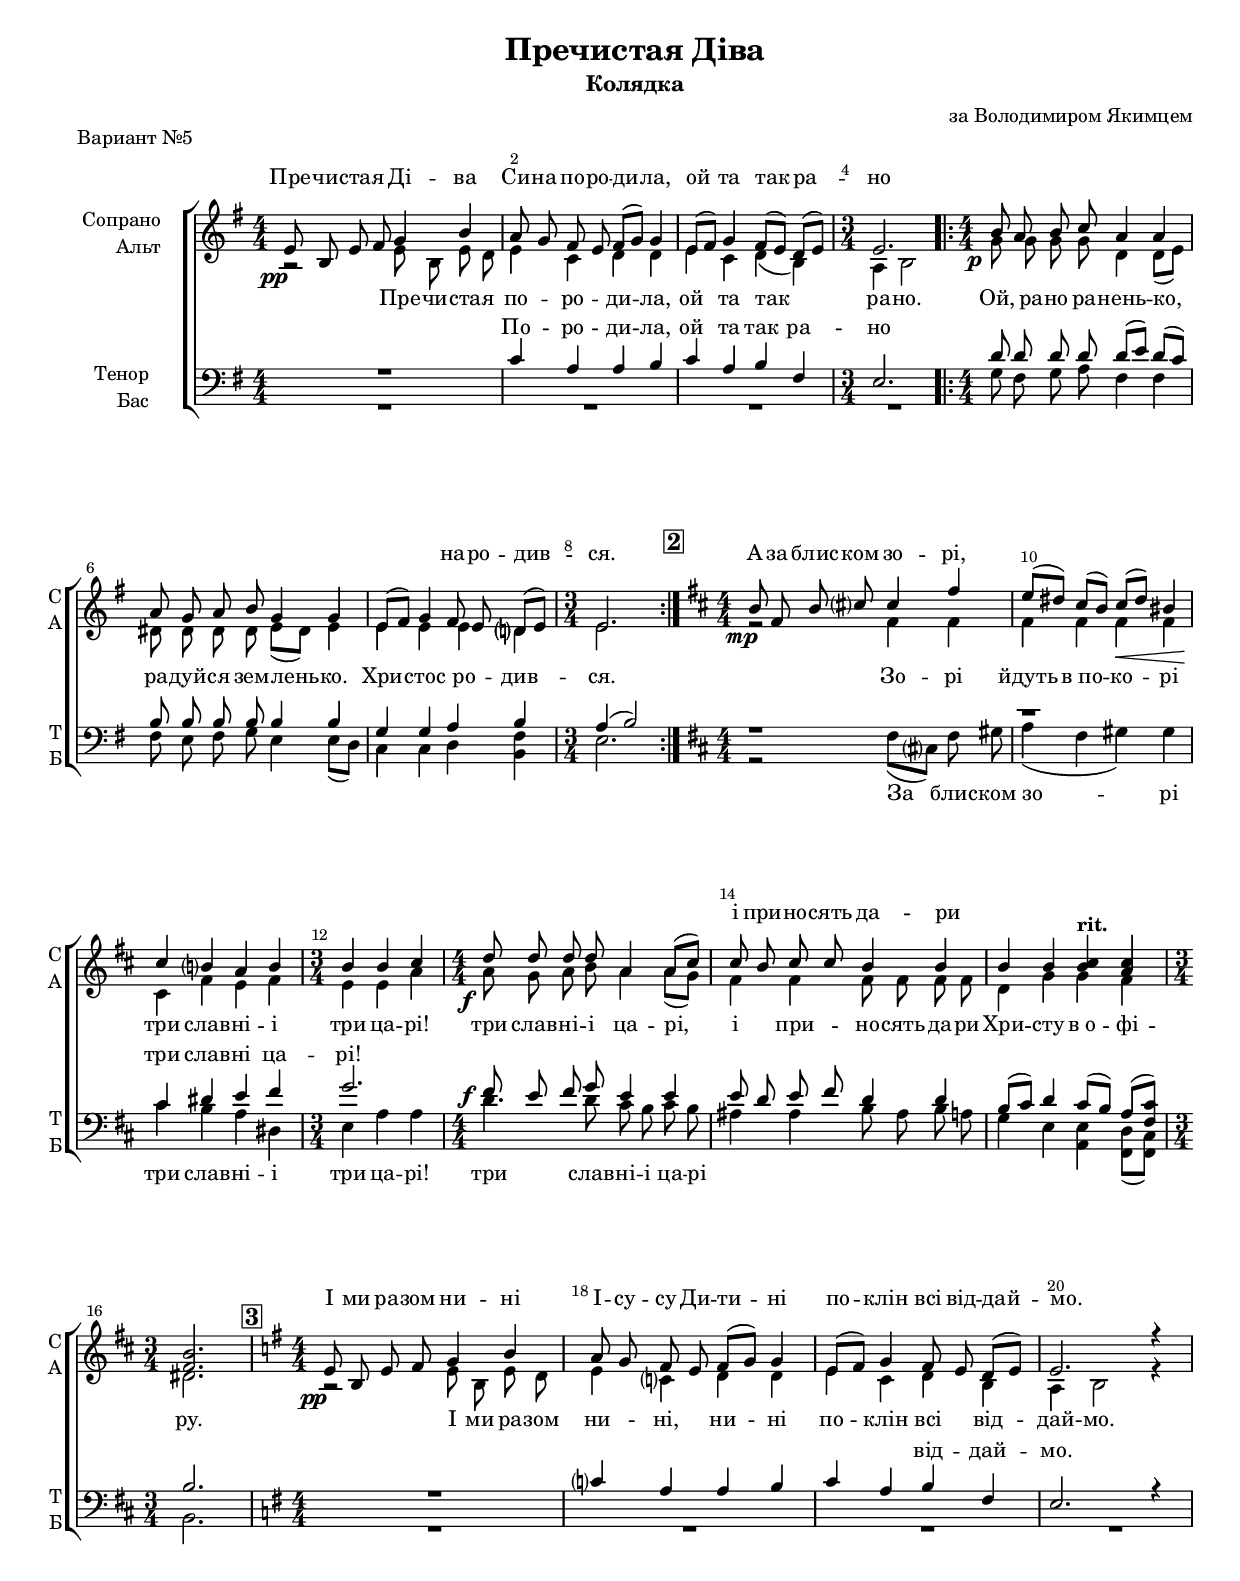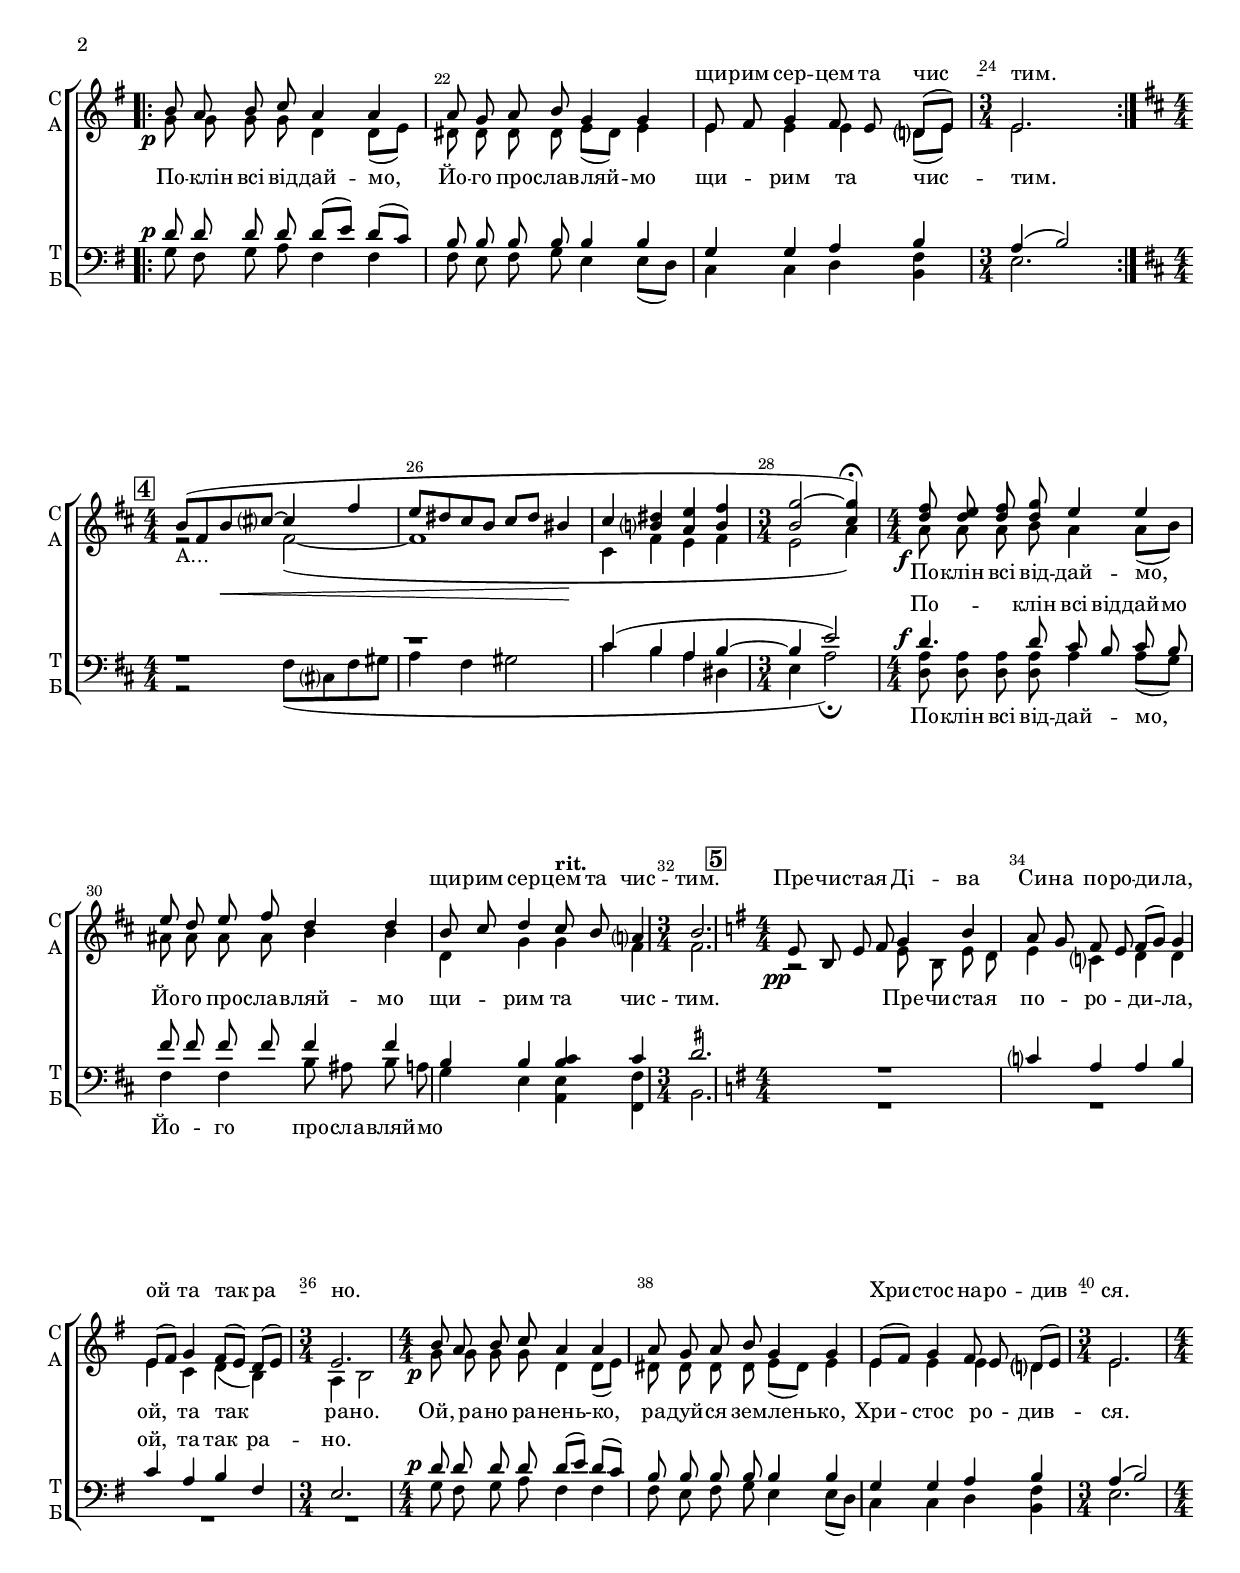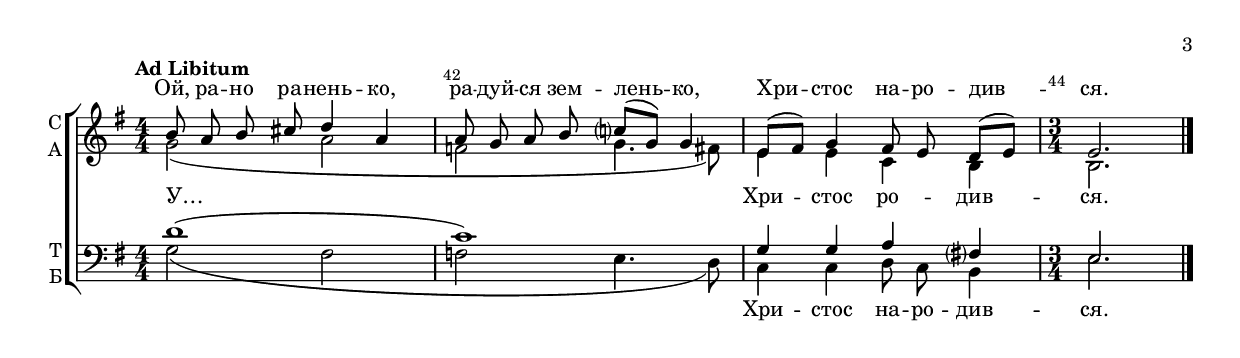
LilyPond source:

\version "2.22.0"

% закомментируйте строку ниже, чтобы получался pdf с навигацией
%#(ly:set-option 'point-and-click #f)
#(ly:set-option 'midi-extension "mid")
#(ly:set-option 'embed-source-code #t) % внедряем исходник как аттач к pdf
#(set-default-paper-size "a4")
#(set-global-staff-size 17)

\include "articulate.ly"

\header {
  title = "Пречистая Дiва"
  subtitle = "Колядка"
  piece = "Вариант №5"
  composer = "за Володимиром Якимцем"
  % Удалить строку версии LilyPond 
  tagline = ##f
}


abr = { \break }
%abr = \tag #'BR { \break }
abr = {}

pbr = { \pageBreak }
%pbr = {}

breathes = { \once \override BreathingSign.text = \markup { \musicglyph #"scripts.tickmark" } \breathe }


melon = { \set melismaBusyProperties = #'() }
meloff = { \unset melismaBusyProperties }
solo = ^\markup\italic"Соло"
tutti =  ^\markup\italic"tutti"

co = \cadenzaOn
cof = \cadenzaOff
cb = { \cadenzaOff \bar "||" }
cbr = { \bar "" }
cbar = { \cadenzaOff \bar "|" \cadenzaOn }
stemOff = { \hide Staff.Stem }
nat = { \once \hide Accidental }
%stemOn = { \unHideNotes Staff.Stem }

% alternative breathe
breathes = { \once \override BreathingSign.text = \markup { \musicglyph #"scripts.tickmark" } \breathe }

% alternative partial - for repeats
partiall = { \set Timing.measurePosition = #(ly:make-moment -1/4) }

% compress multi-measure rests
multirests = { \override MultiMeasureRest.expand-limit = #1 \set Score.skipBars = ##t }

% mark with numbers in squares
squaremarks = {  \set Score.rehearsalMarkFormatter = #format-mark-box-numbers }

% move dynamics a bit left (to be not up/under the note, but before)
placeDynamicsLeft = { \override DynamicText.X-offset = #-2.5 }

%make visible number of every 2-nd bar
secondbar = {
  \override Score.BarNumber.break-visibility = #end-of-line-invisible
  \override Score.BarNumber.X-offset = #1
  \override Score.BarNumber.self-alignment-X = #LEFT
  \set Score.barNumberVisibility = #(every-nth-bar-number-visible 2)
}

global = {
  \numericTimeSignature 
  \secondbar
  \multirests
  \placeDynamicsLeft
  \squaremarks
  
  \key e \minor
  \time 4/4
} 

sopvoice = \relative c' {
  \global
  \dynamicDown
  \autoBeamOff
  e8\pp b e fis g4 b |
  a8 g fis e fis[( g]) g4 |
  e8[( fis]) g4 fis8[( e]) d[( e]) | \abr
  
  \time 3/4 e2. 
  \repeat volta 2 {  
  \time 4/4
  b'8\p a b c a4 a |  
  a8 g a b g4 g | \abr
  
  e8[( fis]) g4 fis8 e d8[( e]) |
  \time 3/4 e2. }
  \mark 2 \time 4/4 \key b \minor b'8\mp fis b cis? cis4 fis | \abr
  
  e8[( dis]) cis[( b]) cis[( dis]) bis4 |
  cis b a b |
  \time 3/4 b b cis | \abr
  
  %page 2
  \time 4/4 d8\f d d d a4 a8[( cis]) |
  cis b cis cis b4 b |
  b b \tempo "rit." <b cis> <a cis> | \abr
  
  \time 3/4 <fis b>2. | 
  \mark 3
  \time 4/4 \key e \minor e8\pp b e fis g4 b |
  a8 g fis e fis[( g]) g4 | \abr
  
  e8[( fis]) g4 fis8 e d[( e]) |
  e2. r4 |
  \repeat volta 2 { b'8\p a b c a4 a  \abr
  
  a8 g a b g4 g 
  e8 fis g4 fis8 e d[( e]) |
  \time 3/4 e2. } \abr
  
  %page 3
  \mark 4 \time 4/4 \autoBeamOn \key b \minor b'8(_\markup"А…" fis b\< cis?~4 fis |
   e8 dis cis b cis dis bis4\! |
    cis <b dis> <a e'> <b fis'> |
   \time 3/4 <b g'~>2 <cis g'>4\fermata) | \abr
  
  \time 4/4 \autoBeamOff <d fis>8\f <d e> <d fis> <d g> e4 e \break |
    e8 d e fis d4 d | \abr
  
   \noBreak b8 cis d4 \tempo "rit." cis8 b a4 |
   \noBreak \time 3/4 b2. |
   \noBreak \mark 5 \time 4/4 \key e \minor e,8\pp b e fis g4 b | \abr
  
  \noBreak a8 g fis e fis[( g]) g4 | \break
  e8[( fis]) g4 fis8[( e]) d[( e]) |
  \time 3/4 e2. \abr
  
  %page 4
  \time 4/4 b'8\p a b c a4 a |
  a8 g a b g4 g | \abr
  
  e8[( fis]) g4 fis8 e d[( e]) |
  \time 3/4 e2. | \break
  \time 4/4 \tempo "Ad Libitum" b'8 a b cis d4 a | \abr
  
  a8 g a b c[( g]) g4 |
  e8[( fis]) g4 fis8 e d[( e]) |
  \time 3/4 e2. \bar "|."
  
  
  
  
  
}


altvoice = \relative c' {
  \global
  \dynamicDown
  \autoBeamOff
  r2 e8 b e d |
  e4 c d d |
  e c d( b) |
  
  a4 b2 |
  \repeat volta 2 { g'8 g g g d4 d8[( e]) |
   dis dis dis dis e[( dis]) e4 |
     
  e4 e e d |
  e2. } |
  \key b \minor r2 fis4 fis |
  
  fis4 fis fis\< fis |
  cis\! fis e fis |
  e e a |
  
  %page 2
  a8 g a b a4 a8[( g]) |
  fis4 fis fis8 fis fis fis |
  d4 g g fis |
  
  dis2. |
  \key e \minor r2 e8 b e d |
  e4 c? d d |
  
  e c d b |
  a b2 r4 |
  \repeat volta 2 { g'8 g g g d4 d8[( e]) 
  
  dis8 dis dis dis e[( dis]) e4 
  e4 e e d8[( e]) |
  e2. }
  
  % page 3
  \key b \minor r2 fis2~(
  1
  cis4 fis e fis |
  e2 a4)
     
  a8 a a b a4 a8[( b]) |
  ais ais ais ais b4 b |
  
  d,4 g g fis |
  fis2. |
  \key e \minor r2 e8 b e d | 
  
  e4 c? d d |
  e c d( b) |
  a4 b2
  
  %page 4
  g'8 g g g d4 d8[( e]) |
  dis dis dis dis e[( dis]) e4 |
  
  e4 e e d |
  e2. |
  g2( a |
  
  f g4. fis8) |
  e4 e c4 b b2.
  
}

ficta = { \once \set suggestAccidentals = ##t }
tenorvoice = \relative c' {
  \global
  \dynamicUp
  \autoBeamOff
  
  R1
  c4 a a b |
  c a b fis |
  
  e2.
  \repeat volta 2 { d'8 d d d d[( e]) d[( c]) |
   b8 b b b b4 b |
   
   g4 g a b |
   a( b2) }
  \key b \minor r1 r
  
  cis4 dis e fis |
  g2.
  
  %page 2
  fis8 e fis g e4 e |
  e8 d e fis d4 d |
  b8[( cis]) d4 cis8[( b]) a [( <cis fis,>])
  
  b2.
  \key e \minor R1 |
  c?4 a a b |
  
  c a b fis |
  e2. r4 |
  \repeat volta 2 { d'8 d d d d[( e]) d[( c])
                    
   b8 b b b b4 b 
   g g a b |
   a( b2) }
  
  %page 3
  \key b \minor r1 r
  cis4( b a b~
  4 e2)
  
  d4. d8 cis b cis b |
  fis' fis fis fis fis4 fis |
  
  b,4 b <b cis> cis |
  
  \ficta dis2. |
  \key e \minor R1 |
  
  c?4 a a b |
  c a b fis |
  e2.
  
  %page 4
  d'8 d d d d[( e]) d[( c]) |
  b b b b b4 b |
  
  g g a b |
  a( b2) |
  d1( |
  
  c) |
  g4 g a4 fis |
   % \parenthesize g %решили заменить на e, чтобы осталась загадочная "голую квинту"
  e
  2.
}


bassvoice = \relative c' {
  \global
  \dynamicUp
  \autoBeamOff
  R1*3 R2.
  
  \repeat volta 2 {
    g8 fis g a fis4 fis |
    fis8 e fis g e4 e8[( d]) |
    
    c4 c d <b fis'> |
    e2. }
  \key b \minor r2 fis8[( cis?]) fis gis |
  
  a4( fis gis) gis |
  cis b a dis, |
  e a a
  
  %page 2
  d4.\f d8 cis b cis b |
  ais4 ais b8 ais b a |
  g4 e <e a,> <d fis,>8[( <cis fis,>]) 
  
  b2. |
  \key e \minor R1*4
  
  \repeat volta 2 {
    g'8\p fis g a fis4 fis 
    
    fis8 e fis g e4 e8[( d]) 
    c4 c d <fis b,> e2. }
  
  %page 3
  \key b \minor
  r2 \autoBeamOn fis8( cis? fis gis |
  a4 fis gis2 |
  cis4 b a dis, |
  e a2) \fermata
  
  \autoBeamOff
  <a d,>8\f q q q a4 a8[( g]) |
  fis4 fis b8 ais b a |
  
  g4 e <e a,> <fis fis,> |
  b,2.
  \key e \minor R1*3
  
  R2.
  
  %page 4
  g'8\p fis g a fis4 fis |
  fis8 e fis g e4 e8[( d]) |
  
  c4 c d <fis b,> |
  e2. |
  
  
  g2( fis |
  
  f e4. d8) |
  c4 c d8 c b4 |
  e2.
}

lyricssop   = \lyricmode {
  Пре -- чи -- ста -- я Дi -- ва Си -- на по -- ро -- ди -- ла, ой та так ра --
  но
  
  \repeat unfold 14 \skip 1
  на -- ро -- див -- ся. А за блис -- ком зо -- рi,
  
  %page 2
  \repeat unfold 17 \skip 1
  i при -- но -- сять да -- ри _ _ _ _
  _  I ми ра -- зом ни -- нi I -- су -- су Ди -- ти -- нi
  по -- клiн всi вiд -- дай -- мо. _ _ _ _ _ _
  
  _ _ _ _ _ _ щи -- рим сер -- цем та чис -- тим.
  
  % page 3
  _ 
  _ _ _ _ _ _ 
  _ _ _ _ _ _
  щи -- рим сер -- цем та чис -- тим. Пре -- чи -- ста -- я Дi -- ва
  Си -- на по -- ро -- ди -- ла, ой та так ра -- но.
  
  %page 4
  _ _ _ _ _ _
  _ _ _ _ _ _
  Хри -- стос на -- ро -- див -- ся. Ой, ра -- но ра -- нень -- ко,
  ра -- дуй -- ся зем -- лень -- ко, Хри -- стос на -- ро -- див -- ся.
  
}

 lyricsalt  = \lyricmode {
  Пре -- чи -- ста -- я по -- ро -- ди -- ла, ой та так ра --
  но. Ой, ра -- но ра -- нень -- ко, ра -- дуй -- ся зем -- лень -- ко.
  Хри -- стос ро -- див -- ся. Зо -- рi
  йдуть в_по -- ко -- рi три слав -- нi -- i три ца -- рi!
  
  %page 2
  три слав -- нi -- i ца -- рi, i при -- но -- сять да -- ри Хри -- сту в_о -- фi --
  ру. I ми ра -- зом ни -- нi, ни -- нi
  по -- клiн всi вiд -- дай -- мо. По -- клiн всi вiд -- дай -- мо,
  Йо -- го про -- слав -- ляй -- мо щи -- рим та чис -- тим.
  
  %page 3
  _
  По -- клiн всi вiд -- дай -- мо, Йо -- го про -- слав -- ляй -- мо
  щи -- рим та чис -- тим. Пре -- чи -- ста -- я
  по -- ро -- ди -- ла, ой, та так  ра -- но.
  
  %page 4
  Ой, ра -- но ра -- нень -- ко, ра -- дуй -- ся зем -- лень -- ко,
  Хри -- стос ро -- див -- ся. У…
  Хри -- стос ро -- див -- ся.
  
}

  lyricstenor = \lyricmode {
  По -- ро -- ди -- ла, ой та так ра --
  но
  
  \repeat unfold 17 \skip 1
  три слав -- нi ца -- рi!
  
  %page 2
  \repeat unfold 23 \skip 1
  вiд -- дай -- мо.
  \repeat unfold 17 \skip 1
  
  %page 3
  
  \skip 1
  По -- клiн всi вiд -- дай -- мо
  \repeat unfold 15 \skip 1
   ой, та так ра -- но.
}

lyricsbass = \lyricmode {
  \repeat unfold 17 \skip 1
  За блис -- ком
  зо -- рi три слав -- нi -- i три ца -- рi! 
  
  %page 2
  три слав -- нi -- i ца -- рi
  \repeat unfold 28 \skip 1
  %page 3
  _
  По -- клiн всi вiд -- дай -- мо, 
  Йо -- го про -- сла -- вляй -- мо _ _ _ _ _
  
  _ _ _ _ _ _ _ _ _ _ _ _ _ _ _ _ _
  _ Хри -- стос на -- ро -- див -- ся.
}


\bookpart {
  \paper {
    page-breaking = #ly:minimal-breaking
    top-margin = 15
    left-margin = 13
    right-margin = 8
    bottom-margin = 20
    indent = 20
    ragged-bottom = ##f
    %  system-separator-markup = \slashSeparator
    
  }
  \score {
    %  \transpose c bes {
    %  \removeWithTag #'BR
    \new ChoirStaff <<
      \new Staff = "upstaff" \with {
        instrumentName = \markup { \right-column { "Сопрано" "Альт"  } }
        shortInstrumentName = \markup { \right-column { "С" "А"  } }
        midiInstrument = "voice oohs"
        %        \RemoveEmptyStaves
      } <<
        \new Voice = "soprano" { \voiceOne \sopvoice }
        \new Voice  = "alto" { \voiceTwo \altvoice }
      >> 
      
       \new Lyrics \with {alignAboveContext = "upstaff"} \lyricsto "soprano" \lyricssop
     % \new Lyrics \lyricsto "soprano" { \lyricssop }
      \new Lyrics \lyricsto "alto" { \lyricsalt }
      % alternative lyrics above up staff
     
      
      \new Staff = "downstaff" \with {
        instrumentName = \markup { \right-column { "Тенор" "Бас" } }
        shortInstrumentName = \markup { \right-column { "Т" "Б" } }
        midiInstrument = "voice oohs"
      } <<
        \new Voice = "tenor" { \voiceOne \clef bass \tenorvoice }
        \new Voice = "bass" { \voiceTwo \bassvoice }
      >>
      
     \new Lyrics \with {alignAboveContext = "downstaff"} \lyricsto "tenor" \lyricstenor
      \new Lyrics \lyricsto "bass" { \lyricsbass }
      
    >>
    %  }  % transposeµ
    \layout {
      %    #(layout-set-staff-size 20)
      \context {
        \Score
      }
      \context {
           \Lyrics
           \override LyricSpace.minimum-distance = #0.4
      }
      \context {
        \Staff
        \accidentalStyle modern-voice-cautionary

      }
      %Metronome_mark_engraver
    }
  }
  
    \score {
    %  \transpose c bes {
    %  \removeWithTag #'BR
    \articulate
    \new ChoirStaff <<
      \new Staff = "upstaff" \with {
        midiInstrument = "voice oohs"
      } <<
        \new Voice = "soprano" { \voiceOne \sopvoice }
        \new Voice  = "alto" { \voiceTwo \altvoice }
      >> 

      \new Staff = "downstaff" \with {
        midiInstrument = "voice oohs"
      } <<
        \new Voice = "tenor" { \voiceOne \clef bass \tenorvoice }
        \new Voice = "bass" { \voiceTwo \bassvoice }
      >>
    >>
    \midi {
      \tempo 4=70
    }
  }
}
